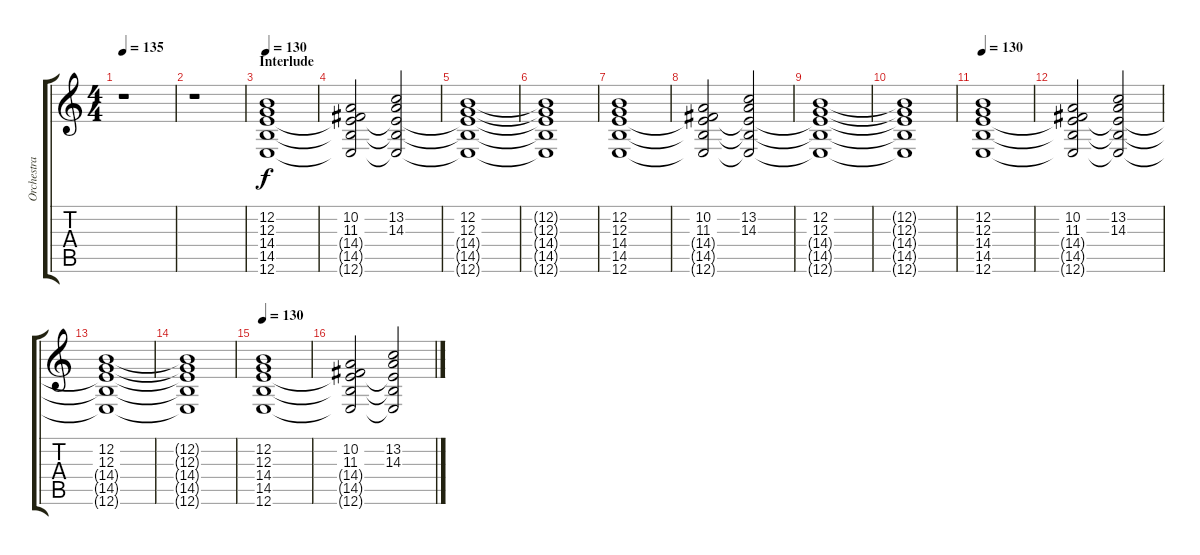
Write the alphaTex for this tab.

\track ("Orchestra" "Orchestra") {instrument choiraahs}
\staff {score tabs}
\tuning (E4 B3 G3 D3 A2 E2) {hide}
\ts (4 4)
\tempo 135
\clef g2
\ks c
r.1{dy f} |
r.1 |
\section ("" "Interlude")
\tempo 130
(12.2 12.3 14.4 14.5 12.6).1 |
(10.2 11.3 14.4{t} 14.5{t} 12.6{t}).2 (13.2 14.3 14.4{t} 14.5{t} 12.6{t}).2 |
(12.2 12.3 14.4{t} 14.5{t} 12.6{t}).1 |
(12.2{t} 12.3{t} 14.4{t} 14.5{t} 12.6{t}).1 |
(12.2 12.3 14.4 14.5 12.6).1 |
(10.2 11.3 14.4{t} 14.5{t} 12.6{t}).2 (13.2 14.3 14.4{t} 14.5{t} 12.6{t}).2 |
(12.2 12.3 14.4{t} 14.5{t} 12.6{t}).1 |
(12.2{t} 12.3{t} 14.4{t} 14.5{t} 12.6{t}).1 |
\tempo 130
(12.2 12.3 14.4 14.5 12.6).1 |
(10.2 11.3 14.4{t} 14.5{t} 12.6{t}).2 (13.2 14.3 14.4{t} 14.5{t} 12.6{t}).2 |
(12.2 12.3 14.4{t} 14.5{t} 12.6{t}).1 |
(12.2{t} 12.3{t} 14.4{t} 14.5{t} 12.6{t}).1 |
\tempo 130
(12.2 12.3 14.4 14.5 12.6).1 |
(10.2 11.3 14.4{t} 14.5{t} 12.6{t}).2 (13.2 14.3 14.4{t} 14.5{t} 12.6{t}).2
